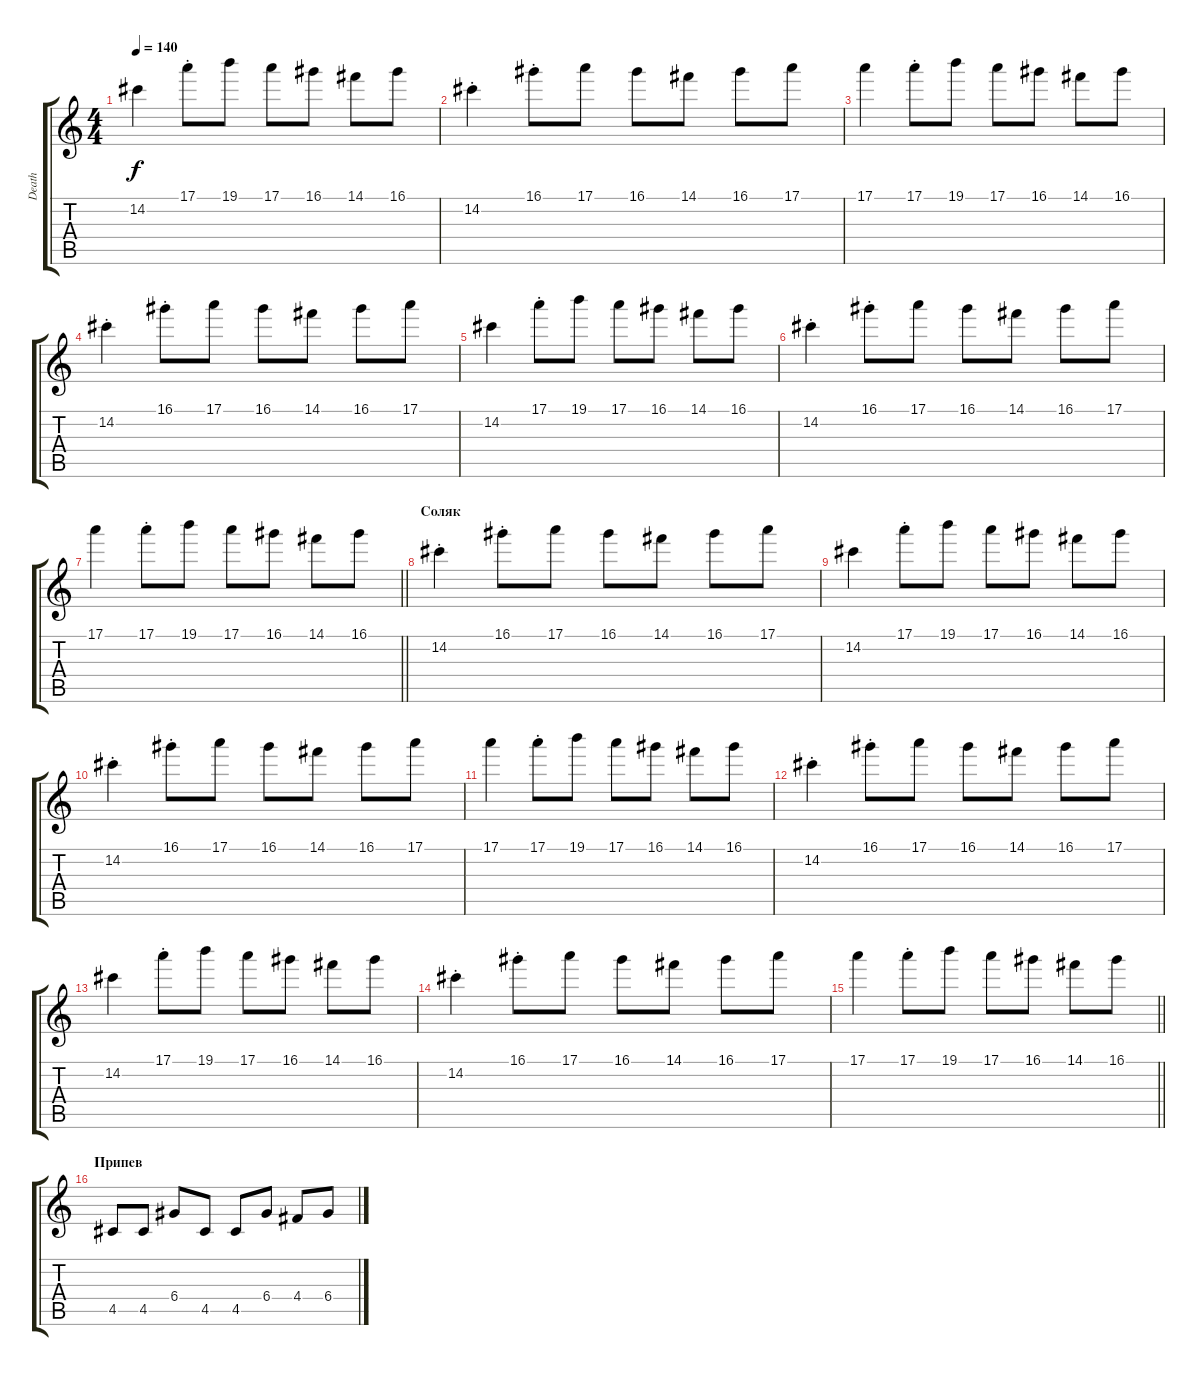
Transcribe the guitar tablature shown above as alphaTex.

\track ("Death" "Death") {instrument distortionguitar}
\staff {score tabs}
\tuning (E4 B3 G3 D3 A2 E2) {hide}
\ts (4 4)
\tempo 140
\clef g2
\ks c
14.2.4{dy f} 17.1{st}.8 19.1.8 17.1.8 16.1.8 14.1.8 16.1.8 |
14.2{st}.4 16.1{st}.8 17.1.8 16.1.8 14.1.8 16.1.8 17.1.8 |
17.1.4 17.1{st}.8 19.1.8 17.1.8 16.1.8 14.1.8 16.1.8 |
14.2{st}.4 16.1{st}.8 17.1.8 16.1.8 14.1.8 16.1.8 17.1.8 |
14.2.4 17.1{st}.8 19.1.8 17.1.8 16.1.8 14.1.8 16.1.8 |
14.2{st}.4 16.1{st}.8 17.1.8 16.1.8 14.1.8 16.1.8 17.1.8 |
\barLineRight lightlight
17.1.4 17.1{st}.8 19.1.8 17.1.8 16.1.8 14.1.8 16.1.8 |
\section ("" "Соляк")
14.2{st}.4 16.1{st}.8 17.1.8 16.1.8 14.1.8 16.1.8 17.1.8 |
14.2.4 17.1{st}.8 19.1.8 17.1.8 16.1.8 14.1.8 16.1.8 |
14.2{st}.4 16.1{st}.8 17.1.8 16.1.8 14.1.8 16.1.8 17.1.8 |
17.1.4 17.1{st}.8 19.1.8 17.1.8 16.1.8 14.1.8 16.1.8 |
14.2{st}.4 16.1{st}.8 17.1.8 16.1.8 14.1.8 16.1.8 17.1.8 |
14.2.4 17.1{st}.8 19.1.8 17.1.8 16.1.8 14.1.8 16.1.8 |
14.2{st}.4 16.1{st}.8 17.1.8 16.1.8 14.1.8 16.1.8 17.1.8 |
\barLineRight lightlight
17.1.4 17.1{st}.8 19.1.8 17.1.8 16.1.8 14.1.8 16.1.8 |
\section ("" "Припев")
4.5.8 4.5.8 6.4.8 4.5.8 4.5.8 6.4.8 4.4.8 6.4.8
